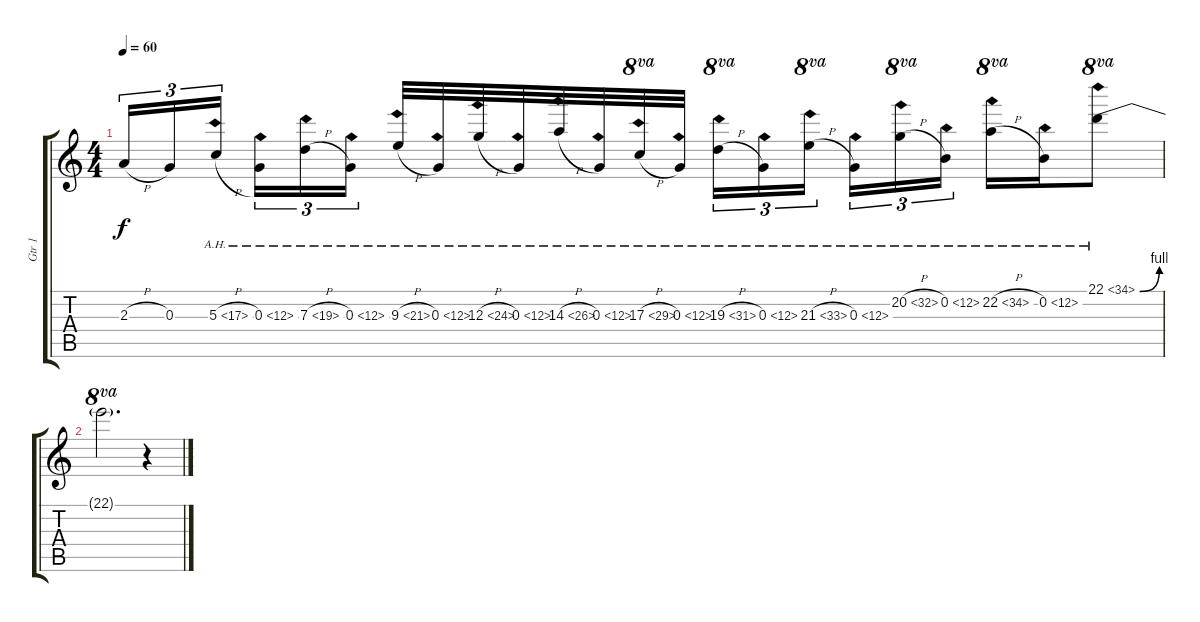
\track ("Gtr 1" "Gtr 1") {instrument overdrivenguitar}
\staff {score tabs}
\tuning (E4 B3 G3 D3 A2 E2) {hide}
\ts (4 4)
\tempo 60
\clef g2
\ks c
2.3{h}.16{tu (3 2) dy f} 0.3.16{tu (3 2)} 5.3{ah 12 h}.16{tu (3 2) beam splitsecondary} 0.3{ah 12}.16{tu (3 2)} 7.3{ah 12 h}.16{tu (3 2)} 0.3{ah 12}.16{tu (3 2)} 9.3{ah 12 h}.32 0.3{ah 12}.32 12.3{ah 12 h}.32 0.3{ah 12}.32 14.3{ah 12 h}.32 0.3{ah 12}.32 17.3{ah 12 h}.32{ot 8va} 0.3{ah 12}.32 19.3{ah 12 h}.16{tu (3 2) ot 8va} 0.3{ah 12}.16{tu (3 2)} 21.3{ah 12 h}.16{tu (3 2) ot 8va beam splitsecondary} 0.3{ah 12}.16{tu (3 2)} 20.2{ah 12 h}.16{tu (3 2) ot 8va} 0.2{ah 12}.16{tu (3 2)} 22.2{ah 12 h}.16{ot 8va} 0.2{ah 12}.16 22.1{be (bend 0 0 60 4) ah 12}.8{ot 8va} |
22.1{t}.2{d ot 8va} r.4
